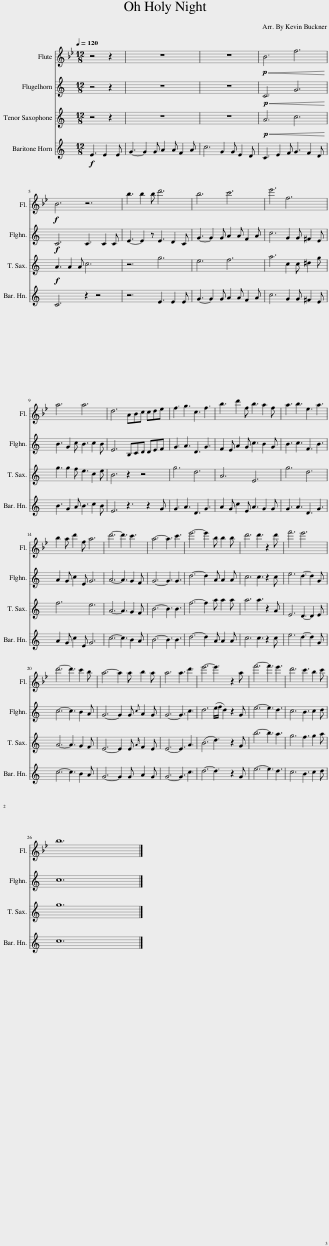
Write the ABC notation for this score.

X:1
%%score 1 2 3 4
L:1/8
Q:1/4=120
M:12/8
I:linebreak $
K:Bb
V:1 treble
V:2 treble transpose=-2
V:3 treble transpose=-14
V:4 treble transpose=-14
V:1
 z4 z2 | z12 | z12 |!p!!<(! B6 f6!<)! |$!f! B6 z6 | %5
 b3 b2 b d'6 | b6 c'6 | e'6 f6 |$ a6 a6 | d6 ABc cde | %10
 f3 g3 c3 f3 | b3 d'2 f b3 a2 f | a3 b3 e3 a3 |$ b2 a d'2 f a6 | d'6- d'3 c'3 | %15
 a6- a3 c'3 | e'6- e'2 b b2 b | d'6 d'3 z2 d' | f'6 e'6 |$ d'6- d'3 c'2 b | %20
 a6- a2 a b2 a | a6 a3 d'3 | e'6- e'3 z2 a | f'6- f'3 e'3 | d'6 c'3 b2 c' |$ %25
 b12 |] %26
V:2
[K:C] z4 z2 | z12 | z12 |!p!!<(! C6 G6!<)! |$!f! C6 C3 C2 C | %5
 E3- E2 z E3 D2 C | G3- G2 G A2 A F2 A | c6 G2 G ^F2 E |$ B3 G2 c B3 c2 B | E6 B,CD DEF | %10
 G3 A3 D3 G3 | F2 E A2 G c3 B2 G | B3 c3 F3 B3 |$ A2 G c2 E G6 | A6- A3 G2 F | %15
 G6- G3 G3 | d6- d2 A A2 A | c6 c3 z2 c | e6 d3- d2 G |$ c6- c3 B2 A | %20
 G6- G2 G{c} A2 G | G6- G3 c3 | d6 (e/f/ d2) z2 G | e6- e3 d3 | c6 B3 c2 d |$ %25
 c12 |] %26
V:3
[K:C] z4 z2 | z12 | z12 |!p!!<(! A6 c6!<)! |$!f! A3 A2 A c6 | %5
 z6 g6 | e6 f6 | a6 c2 c ^d2 g |$ g3 g2 f e3 c2 e | B6 z2 z4 | %10
 g6 d6 | A6 E6 | g6 d6 |$ f6 e6 | A6- A3 G2 F | %15
 B6- B3 B3 | f6- f2 a a2 a | a6 a3 z2 A | E6 D3- D2 E |$ A6- A3 G2 F | %20
 E6- E2 E{A} F2 E | E6- E3 A3 | (B6 d3) z2 G | b6- b3 a3 | g6 f3 g2 a |$ %25
 g12 |] %26
V:4
[K:C]!f! E3 E2 E | G3- G2 G A2 A F2 A | c6 G2 G E2 D | C3 E2 F G3 F2 D |$ C6 z2 z4 | %5
 z6 E3 E2 E | G3- G2 G A2 A F2 A | c6 G2 G ^F2 E |$ B3 G2 A B3 c2 B | E6 z3 z2 G | %10
 G3 A3 D3 G3 | A2 G c2 E A3 G2 G | G3 A3 D3 G3 |$ A2 G c2 E G6 | c6- c3 B2 A | %15
 B6- B3 B3 | d6- d2 A A2 A | c6 c3 z2 c | e6 d3- d2 G |$ c6- c3 B2 A | %20
 G6- G2 G A2 G | G6- G3 c3 | d6- d3 z2 G | e6- e3 d3 | c6 B3 c2 d |$ %25
 c12 |] %26
